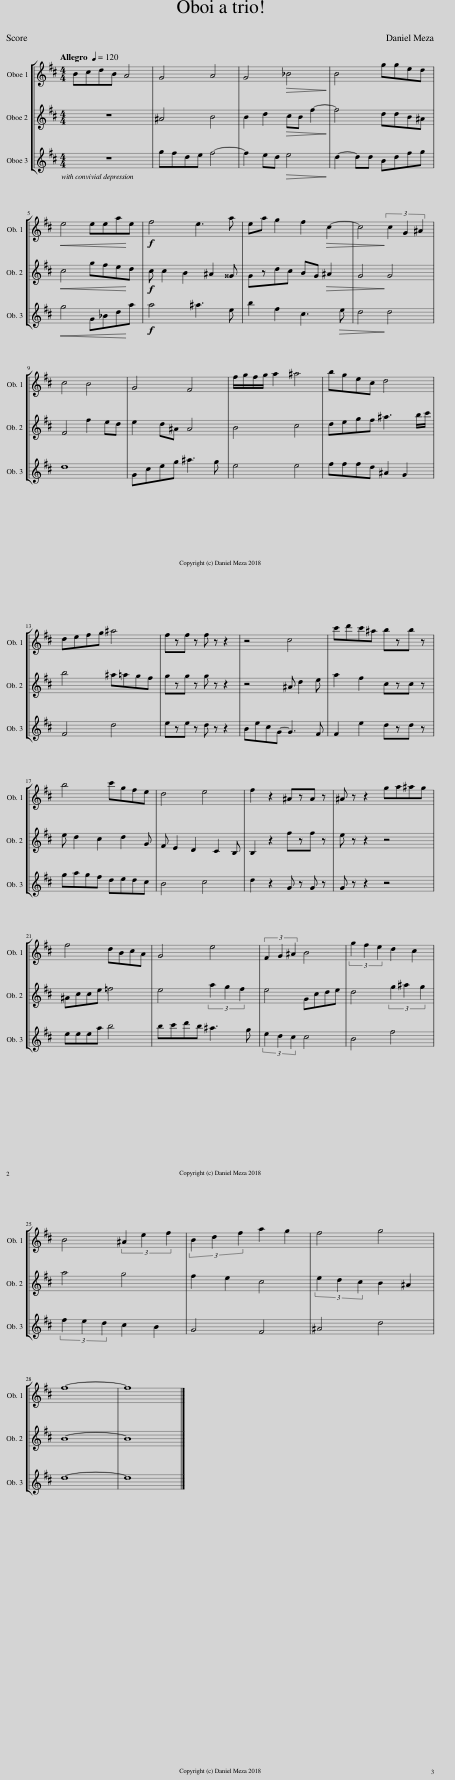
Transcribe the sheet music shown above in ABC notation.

X:1
%%score [ 1 2 3 ]
L:1/8
Q:1/4=120
M:4/4
I:linebreak $
K:D
V:1 treble
V:2 treble
V:3 treble
V:1
 BcdB A4 | G4 A4 | G4!>(! _B4!>)! | B4 gged |$!<(! e4 eea!<)!e | %5
!f! f4 e3 a | ea g2 f2!>(! c2- | c4!>)! (3c2 G2 ^A2 |$ c4 B4 | G4 F4 | %10
 f/g/f/g/ a2 ^a4 | bgec d4 |$ defg ^a4 | fzf z f z z2 | z4 c4 | %15
 c'd'c'^a bzb z |$ b4 c'gfe | d4 e4 | f2 z2 ^AzA z | ^A z z2 ga^ag |$ %20
 f4 dBcA | G4 e4 | (3F2 G2 ^A2 B4 | (3g2 f2 e2 d2 c2 |$ B4 (3^A2 e2 f2 | %25
 (3B2 d2 f2 a2 g2 | f4 g4 |$ f8- | f8 |] %29
V:2
 z8 | ^A4 B4 | B2 d2!>(! cB f2-!>)! | f4 ddB^A |$!<(! c4 gfe!<)!d | %5
!f! c c2 B2 ^A2 ^^G | Gzdc BG!>(! ^A2 | G4!>)! G4 |$ F4 f2 ed | e2 d^A A4 | %10
 B4 c4 | degf ^a3 b/c'/ |$ b4 ^a=agf | gzg z g z z2 | z4 ^A d2 e | %15
 a2 f2 czc z |$ e d2 c2 d2 G | F E2 D2 C2 B, | B,2 z2 fzf z | e z z2 z4 |$ %20
 ^Acce =f4 | e4 (3a2 g2 f2 | e4 Gcde | d4 (3g2 ^a2 g2 |$ a4 g4 | %25
 f2 e2 c4 | (3e2 d2 c2 B2 ^A2 |$ B8- | B8 |] %29
V:3
 z8 | gfde f4- | f2 ed!>(! e4!>)! | d2- dd Bdfg |$!<(! g4 G_Bd!<)!a | %5
!f! a4 ^a3 e | b2 f2 c3!>(! e | d4!>)! d4 |$ d8 | Gceg ^a3 g | %10
 e4 e4 | fffd ^A2 G2 |$ F4 d4 | eze z d z z2 | BecG- G3 F | %15
 F2 e2 dzd z |$ gagf dedc | B4 c4 | d2 z2 G z G z | G z z2 z4 |$ %20
 eeea b4 | bc'd'b ^a3 g | (3e2 d2 c2 c4 | B4 f4 |$ (3f2 e2 d2 c2 B2 | %25
 G4 F4 | ^A4 d4 |$ d8- | d8 |] %29
